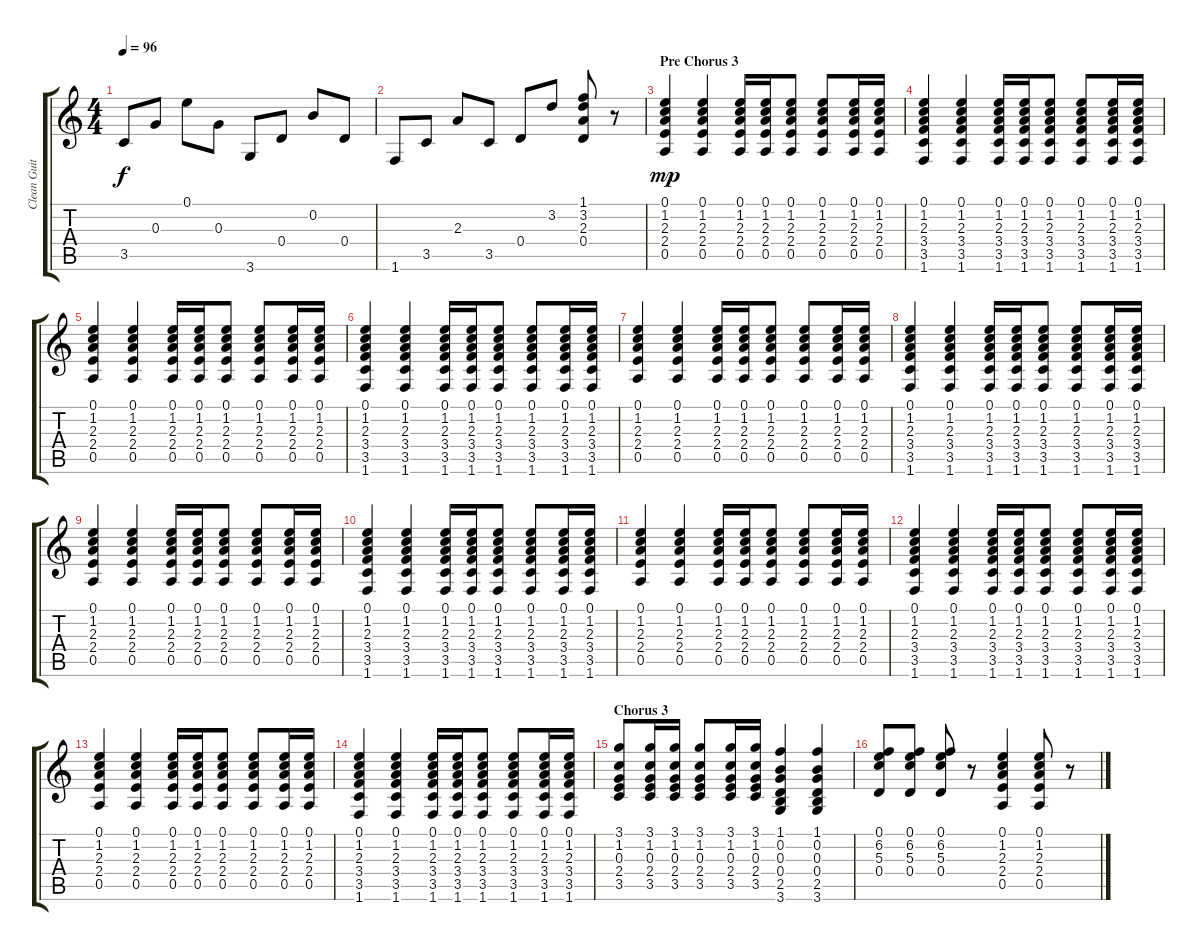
\track ("Clean Guitar" "Clean Guit") {instrument electricguitarjazz}
\staff {score tabs}
\tuning (E4 B3 G3 D3 A2 E2) {hide}
\ts (4 4)
\tempo 96
\clef g2
\ks c
3.5.8{dy f} 0.3.8 0.1.8 0.3.8 3.6.8 0.4.8 0.2.8 0.4.8 |
1.6.8 3.5.8 2.3.8 3.5.8 0.4.8 3.2.8 (1.1 3.2 2.3 0.4).8 r.8 |
\section ("" "Pre Chorus 3")
(0.1 1.2 2.3 2.4 0.5).4{dy mp} (0.1 1.2 2.3 2.4 0.5).4 (0.1 1.2 2.3 2.4 0.5).16 (0.1 1.2 2.3 2.4 0.5).16 (0.1 1.2 2.3 2.4 0.5).8 (0.1 1.2 2.3 2.4 0.5).8 (0.1 1.2 2.3 2.4 0.5).16 (0.1 1.2 2.3 2.4 0.5).16 |
(0.1 1.2 2.3 3.4 3.5 1.6).4 (0.1 1.2 2.3 3.4 3.5 1.6).4 (0.1 1.2 2.3 3.4 3.5 1.6).16 (0.1 1.2 2.3 3.4 3.5 1.6).16 (0.1 1.2 2.3 3.4 3.5 1.6).8 (0.1 1.2 2.3 3.4 3.5 1.6).8 (0.1 1.2 2.3 3.4 3.5 1.6).16 (0.1 1.2 2.3 3.4 3.5 1.6).16 |
(0.1 1.2 2.3 2.4 0.5).4 (0.1 1.2 2.3 2.4 0.5).4 (0.1 1.2 2.3 2.4 0.5).16 (0.1 1.2 2.3 2.4 0.5).16 (0.1 1.2 2.3 2.4 0.5).8 (0.1 1.2 2.3 2.4 0.5).8 (0.1 1.2 2.3 2.4 0.5).16 (0.1 1.2 2.3 2.4 0.5).16 |
(0.1 1.2 2.3 3.4 3.5 1.6).4 (0.1 1.2 2.3 3.4 3.5 1.6).4 (0.1 1.2 2.3 3.4 3.5 1.6).16 (0.1 1.2 2.3 3.4 3.5 1.6).16 (0.1 1.2 2.3 3.4 3.5 1.6).8 (0.1 1.2 2.3 3.4 3.5 1.6).8 (0.1 1.2 2.3 3.4 3.5 1.6).16 (0.1 1.2 2.3 3.4 3.5 1.6).16 |
(0.1 1.2 2.3 2.4 0.5).4 (0.1 1.2 2.3 2.4 0.5).4 (0.1 1.2 2.3 2.4 0.5).16 (0.1 1.2 2.3 2.4 0.5).16 (0.1 1.2 2.3 2.4 0.5).8 (0.1 1.2 2.3 2.4 0.5).8 (0.1 1.2 2.3 2.4 0.5).16 (0.1 1.2 2.3 2.4 0.5).16 |
(0.1 1.2 2.3 3.4 3.5 1.6).4 (0.1 1.2 2.3 3.4 3.5 1.6).4 (0.1 1.2 2.3 3.4 3.5 1.6).16 (0.1 1.2 2.3 3.4 3.5 1.6).16 (0.1 1.2 2.3 3.4 3.5 1.6).8 (0.1 1.2 2.3 3.4 3.5 1.6).8 (0.1 1.2 2.3 3.4 3.5 1.6).16 (0.1 1.2 2.3 3.4 3.5 1.6).16 |
(0.1 1.2 2.3 2.4 0.5).4 (0.1 1.2 2.3 2.4 0.5).4 (0.1 1.2 2.3 2.4 0.5).16 (0.1 1.2 2.3 2.4 0.5).16 (0.1 1.2 2.3 2.4 0.5).8 (0.1 1.2 2.3 2.4 0.5).8 (0.1 1.2 2.3 2.4 0.5).16 (0.1 1.2 2.3 2.4 0.5).16 |
(0.1 1.2 2.3 3.4 3.5 1.6).4 (0.1 1.2 2.3 3.4 3.5 1.6).4 (0.1 1.2 2.3 3.4 3.5 1.6).16 (0.1 1.2 2.3 3.4 3.5 1.6).16 (0.1 1.2 2.3 3.4 3.5 1.6).8 (0.1 1.2 2.3 3.4 3.5 1.6).8 (0.1 1.2 2.3 3.4 3.5 1.6).16 (0.1 1.2 2.3 3.4 3.5 1.6).16 |
(0.1 1.2 2.3 2.4 0.5).4 (0.1 1.2 2.3 2.4 0.5).4 (0.1 1.2 2.3 2.4 0.5).16 (0.1 1.2 2.3 2.4 0.5).16 (0.1 1.2 2.3 2.4 0.5).8 (0.1 1.2 2.3 2.4 0.5).8 (0.1 1.2 2.3 2.4 0.5).16 (0.1 1.2 2.3 2.4 0.5).16 |
(0.1 1.2 2.3 3.4 3.5 1.6).4 (0.1 1.2 2.3 3.4 3.5 1.6).4 (0.1 1.2 2.3 3.4 3.5 1.6).16 (0.1 1.2 2.3 3.4 3.5 1.6).16 (0.1 1.2 2.3 3.4 3.5 1.6).8 (0.1 1.2 2.3 3.4 3.5 1.6).8 (0.1 1.2 2.3 3.4 3.5 1.6).16 (0.1 1.2 2.3 3.4 3.5 1.6).16 |
(0.1 1.2 2.3 2.4 0.5).4 (0.1 1.2 2.3 2.4 0.5).4 (0.1 1.2 2.3 2.4 0.5).16 (0.1 1.2 2.3 2.4 0.5).16 (0.1 1.2 2.3 2.4 0.5).8 (0.1 1.2 2.3 2.4 0.5).8 (0.1 1.2 2.3 2.4 0.5).16 (0.1 1.2 2.3 2.4 0.5).16 |
(0.1 1.2 2.3 3.4 3.5 1.6).4 (0.1 1.2 2.3 3.4 3.5 1.6).4 (0.1 1.2 2.3 3.4 3.5 1.6).16 (0.1 1.2 2.3 3.4 3.5 1.6).16 (0.1 1.2 2.3 3.4 3.5 1.6).8 (0.1 1.2 2.3 3.4 3.5 1.6).8 (0.1 1.2 2.3 3.4 3.5 1.6).16 (0.1 1.2 2.3 3.4 3.5 1.6).16 |
\section ("" "Chorus 3")
(3.1 1.2 0.3 2.4 3.5).8 (3.1 1.2 0.3 2.4 3.5).16 (3.1 1.2 0.3 2.4 3.5).16 (3.1 1.2 0.3 2.4 3.5).8 (3.1 1.2 0.3 2.4 3.5).16 (3.1 1.2 0.3 2.4 3.5).16 (1.1 0.2 0.3 0.4 2.5 3.6).4 (1.1 0.2 0.3 0.4 2.5 3.6).4 |
(0.1 6.2 5.3 0.4).8 (0.1 6.2 5.3 0.4).8 (0.1 6.2 5.3 0.4).8 r.8 (0.1 1.2 2.3 2.4 0.5).4 (0.1 1.2 2.3 2.4 0.5).8 r.8
